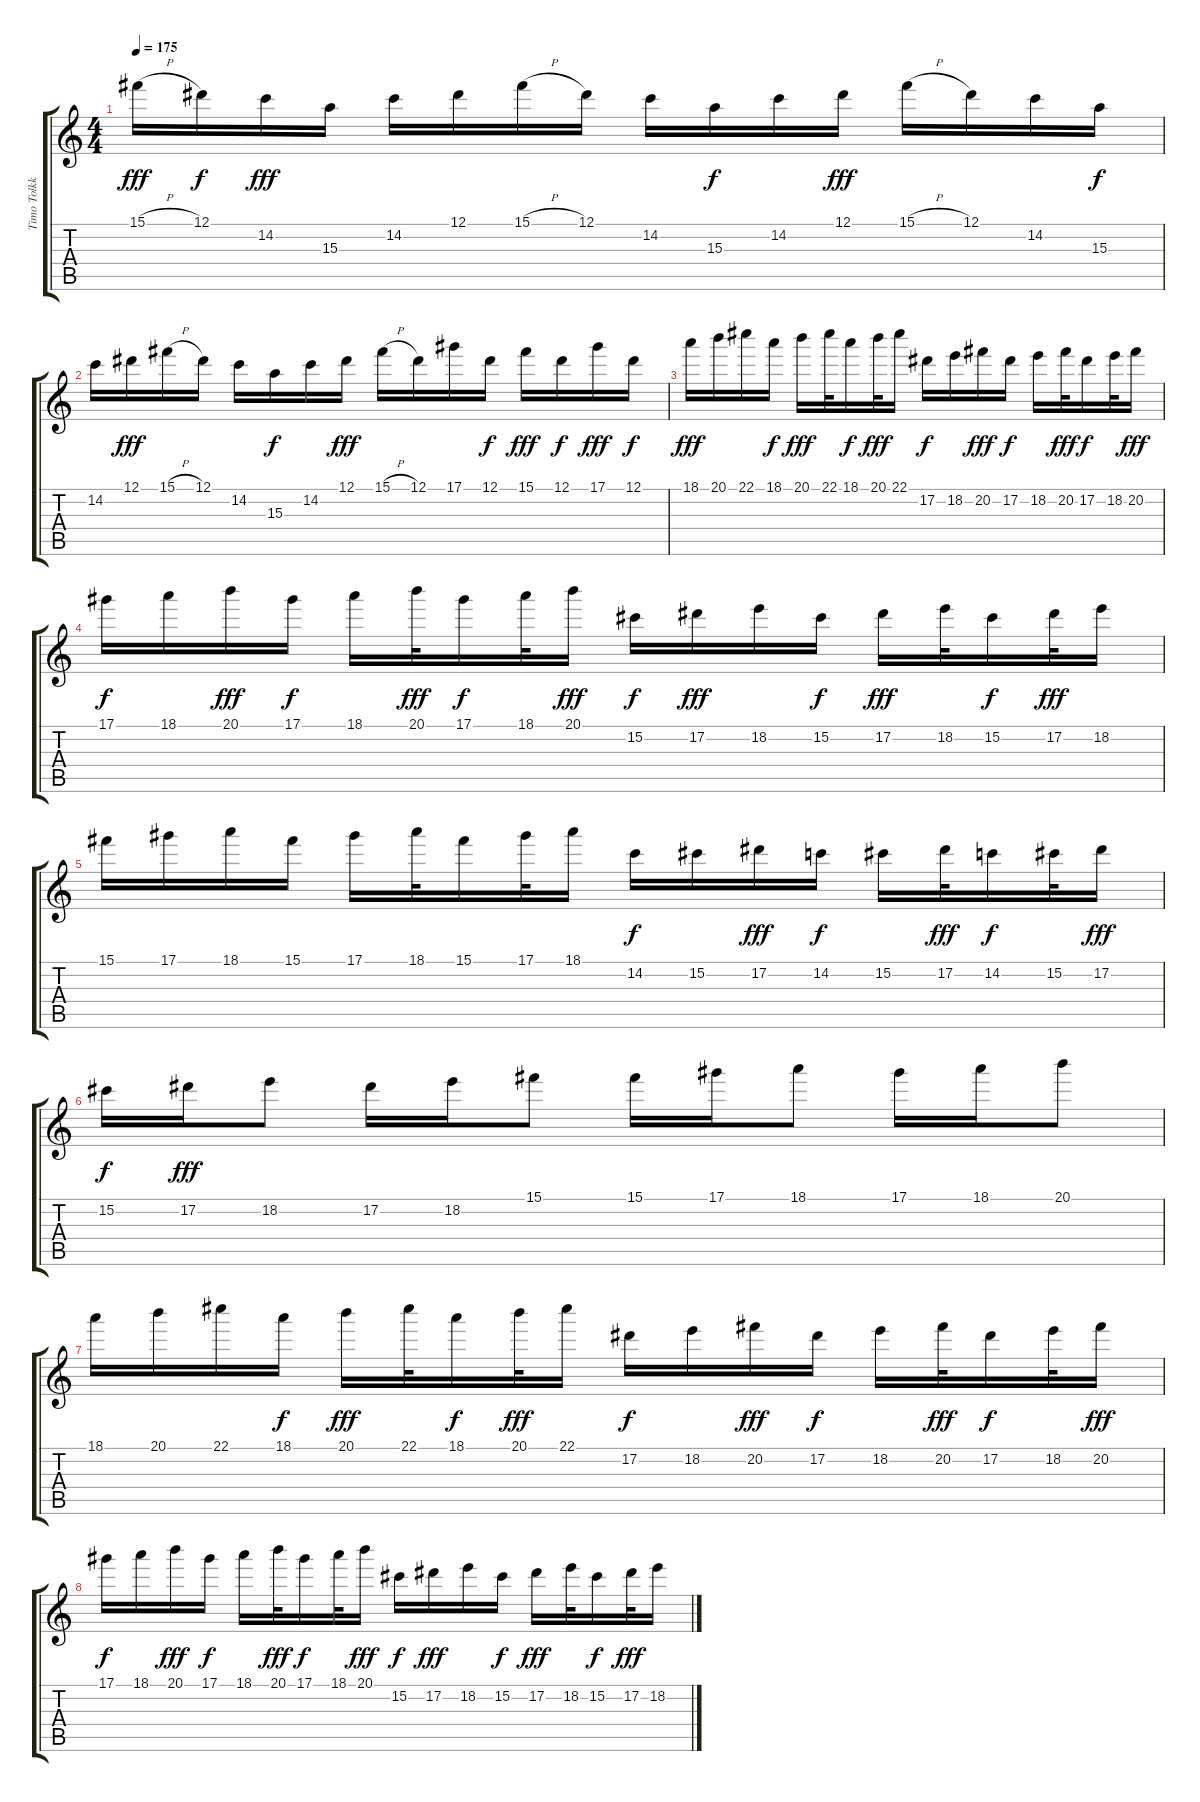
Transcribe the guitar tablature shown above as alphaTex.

\track ("Timo Tolkki Lead" "Timo Tolkk") {instrument distortionguitar}
\staff {score tabs}
\tuning (Eb4 Bb3 Gb3 Db3 Ab2 Eb2) {hide}
\ts (4 4)
\tempo 175
\clef g2
\ks c
15.1{h}.16{dy fff} 12.1.16{dy f} 14.2.16{dy fff} 15.3.16 14.2.16 12.1.16 15.1{h}.16 12.1.16 14.2.16 15.3.16{dy f} 14.2.16 12.1.16{dy fff} 15.1{h}.16 12.1.16 14.2.16 15.3.16{dy f} |
14.2.16 12.1.16{dy fff} 15.1{h}.16 12.1.16 14.2.16 15.3.16{dy f} 14.2.16 12.1.16{dy fff} 15.1{h}.16 12.1.16 17.1.16 12.1.16{dy f} 15.1.16{dy fff} 12.1.16{dy f} 17.1.16{dy fff} 12.1.16{dy f} |
18.1.16{dy fff} 20.1.16 22.1.16 18.1.16{dy f} 20.1.16{dy fff} 22.1.32 18.1.16{dy f} 20.1.32{dy fff} 22.1.16 17.2.16{dy f} 18.2.16 20.2.16{dy fff} 17.2.16{dy f} 18.2.16 20.2.32{dy fff} 17.2.16{dy f} 18.2.32 20.2.16{dy fff} |
17.1.16{dy f} 18.1.16 20.1.16{dy fff} 17.1.16{dy f} 18.1.16 20.1.32{dy fff} 17.1.16{dy f} 18.1.32 20.1.16{dy fff} 15.2.16{dy f} 17.2.16{dy fff} 18.2.16 15.2.16{dy f} 17.2.16{dy fff} 18.2.32 15.2.16{dy f} 17.2.32{dy fff} 18.2.16 |
15.1.16 17.1.16 18.1.16 15.1.16 17.1.16 18.1.32 15.1.16 17.1.32 18.1.16 14.2.16{dy f} 15.2.16 17.2.16{dy fff} 14.2.16{dy f} 15.2.16 17.2.32{dy fff} 14.2.16{dy f} 15.2.32 17.2.16{dy fff} |
15.2.16{dy f} 17.2.16{dy fff} 18.2.8 17.2.16 18.2.16 15.1.8 15.1.16 17.1.16 18.1.8 17.1.16 18.1.16 20.1.8 |
18.1.16 20.1.16 22.1.16 18.1.16{dy f} 20.1.16{dy fff} 22.1.32 18.1.16{dy f} 20.1.32{dy fff} 22.1.16 17.2.16{dy f} 18.2.16 20.2.16{dy fff} 17.2.16{dy f} 18.2.16 20.2.32{dy fff} 17.2.16{dy f} 18.2.32 20.2.16{dy fff} |
17.1.16{dy f} 18.1.16 20.1.16{dy fff} 17.1.16{dy f} 18.1.16 20.1.32{dy fff} 17.1.16{dy f} 18.1.32 20.1.16{dy fff} 15.2.16{dy f} 17.2.16{dy fff} 18.2.16 15.2.16{dy f} 17.2.16{dy fff} 18.2.32 15.2.16{dy f} 17.2.32{dy fff} 18.2.16
